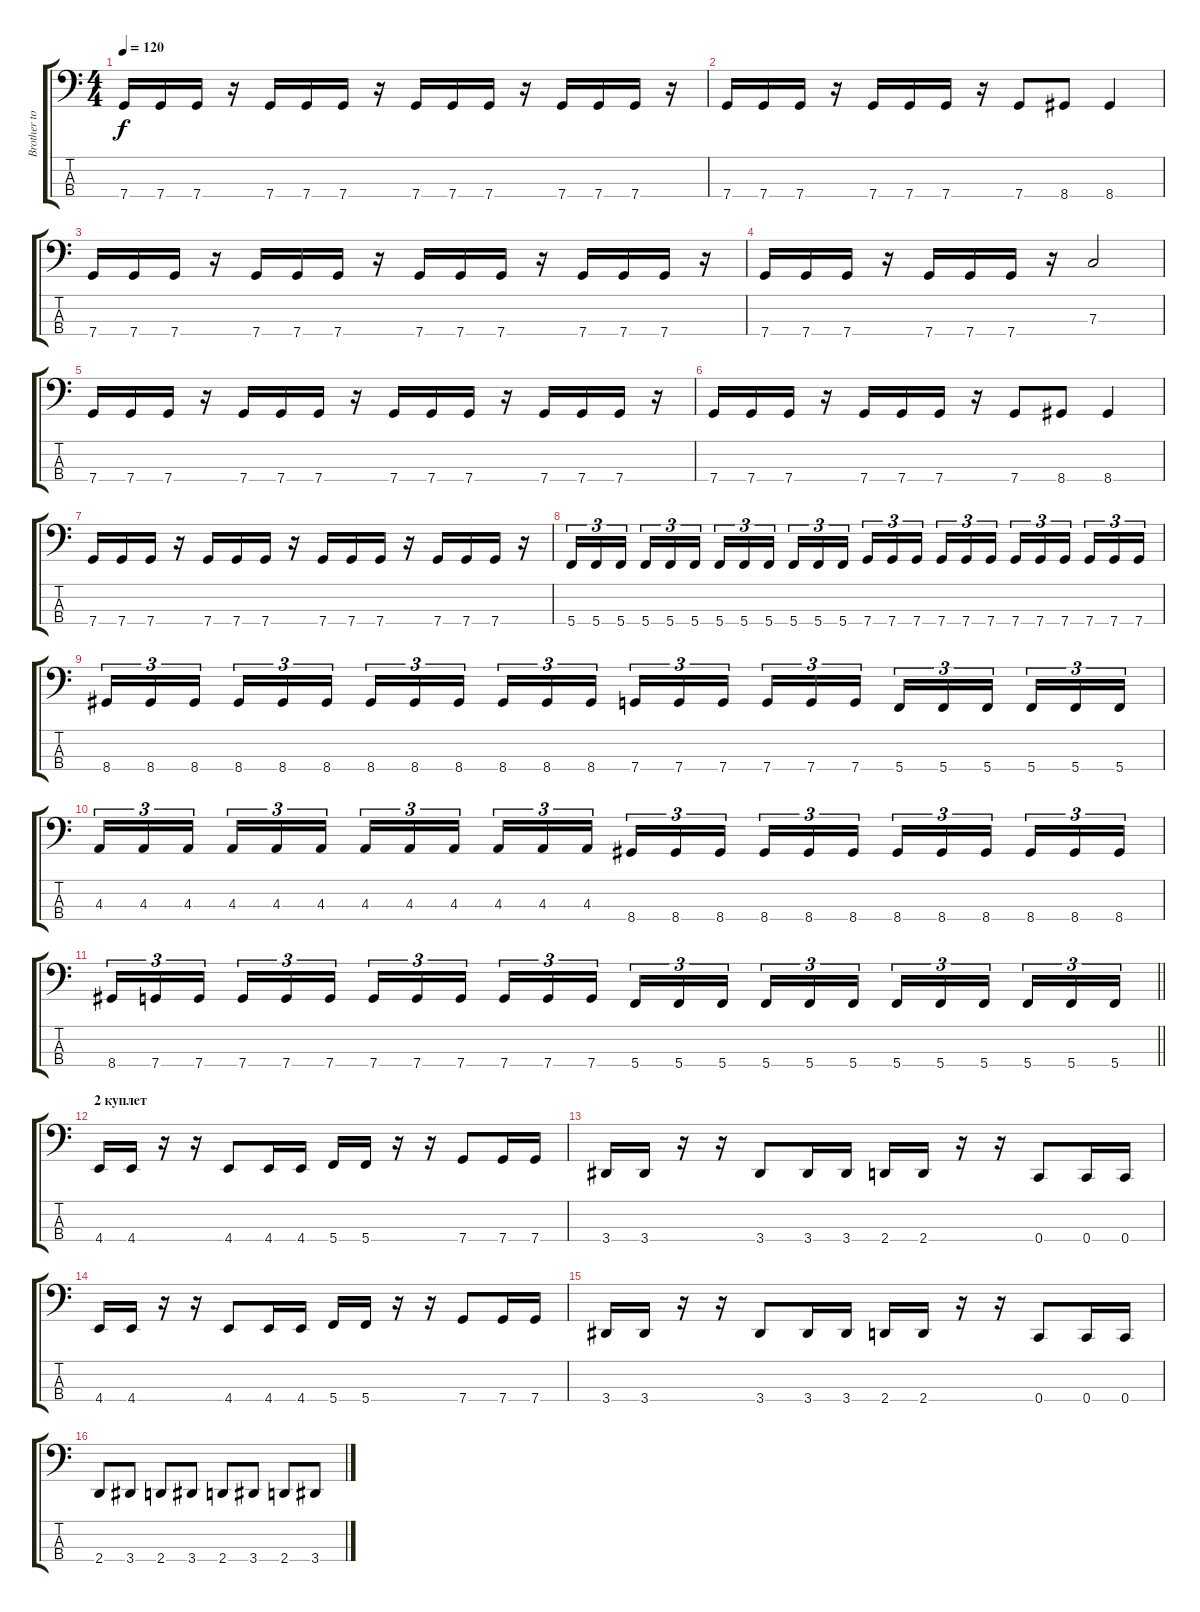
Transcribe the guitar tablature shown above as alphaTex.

\track ("Brother to Skvig" "Brother to") {instrument slapbass1}
\staff {score tabs}
\tuning (Eb2 Bb1 F1 C1) {hide}
\ts (4 4)
\tempo 120
\clef f4
\ks c
7.4.16{dy f} 7.4.16 7.4.16 r.16 7.4.16 7.4.16 7.4.16 r.16 7.4.16 7.4.16 7.4.16 r.16 7.4.16 7.4.16 7.4.16 r.16 |
7.4.16 7.4.16 7.4.16 r.16 7.4.16 7.4.16 7.4.16 r.16 7.4.8 8.4.8 8.4.4 |
7.4.16 7.4.16 7.4.16 r.16 7.4.16 7.4.16 7.4.16 r.16 7.4.16 7.4.16 7.4.16 r.16 7.4.16 7.4.16 7.4.16 r.16 |
7.4.16 7.4.16 7.4.16 r.16 7.4.16 7.4.16 7.4.16 r.16 7.3.2 |
7.4.16 7.4.16 7.4.16 r.16 7.4.16 7.4.16 7.4.16 r.16 7.4.16 7.4.16 7.4.16 r.16 7.4.16 7.4.16 7.4.16 r.16 |
7.4.16 7.4.16 7.4.16 r.16 7.4.16 7.4.16 7.4.16 r.16 7.4.8 8.4.8 8.4.4 |
7.4.16 7.4.16 7.4.16 r.16 7.4.16 7.4.16 7.4.16 r.16 7.4.16 7.4.16 7.4.16 r.16 7.4.16 7.4.16 7.4.16 r.16 |
5.4.16{tu (3 2)} 5.4.16{tu (3 2)} 5.4.16{tu (3 2) beam splitsecondary} 5.4.16{tu (3 2)} 5.4.16{tu (3 2)} 5.4.16{tu (3 2)} 5.4.16{tu (3 2)} 5.4.16{tu (3 2)} 5.4.16{tu (3 2) beam splitsecondary} 5.4.16{tu (3 2)} 5.4.16{tu (3 2)} 5.4.16{tu (3 2)} 7.4.16{tu (3 2)} 7.4.16{tu (3 2)} 7.4.16{tu (3 2) beam splitsecondary} 7.4.16{tu (3 2)} 7.4.16{tu (3 2)} 7.4.16{tu (3 2)} 7.4.16{tu (3 2)} 7.4.16{tu (3 2)} 7.4.16{tu (3 2) beam splitsecondary} 7.4.16{tu (3 2)} 7.4.16{tu (3 2)} 7.4.16{tu (3 2)} |
8.4.16{tu (3 2)} 8.4.16{tu (3 2)} 8.4.16{tu (3 2) beam splitsecondary} 8.4.16{tu (3 2)} 8.4.16{tu (3 2)} 8.4.16{tu (3 2)} 8.4.16{tu (3 2)} 8.4.16{tu (3 2)} 8.4.16{tu (3 2) beam splitsecondary} 8.4.16{tu (3 2)} 8.4.16{tu (3 2)} 8.4.16{tu (3 2)} 7.4.16{tu (3 2)} 7.4.16{tu (3 2)} 7.4.16{tu (3 2) beam splitsecondary} 7.4.16{tu (3 2)} 7.4.16{tu (3 2)} 7.4.16{tu (3 2)} 5.4.16{tu (3 2)} 5.4.16{tu (3 2)} 5.4.16{tu (3 2) beam splitsecondary} 5.4.16{tu (3 2)} 5.4.16{tu (3 2)} 5.4.16{tu (3 2)} |
4.3.16{tu (3 2)} 4.3.16{tu (3 2)} 4.3.16{tu (3 2) beam splitsecondary} 4.3.16{tu (3 2)} 4.3.16{tu (3 2)} 4.3.16{tu (3 2)} 4.3.16{tu (3 2)} 4.3.16{tu (3 2)} 4.3.16{tu (3 2) beam splitsecondary} 4.3.16{tu (3 2)} 4.3.16{tu (3 2)} 4.3.16{tu (3 2)} 8.4.16{tu (3 2)} 8.4.16{tu (3 2)} 8.4.16{tu (3 2) beam splitsecondary} 8.4.16{tu (3 2)} 8.4.16{tu (3 2)} 8.4.16{tu (3 2)} 8.4.16{tu (3 2)} 8.4.16{tu (3 2)} 8.4.16{tu (3 2) beam splitsecondary} 8.4.16{tu (3 2)} 8.4.16{tu (3 2)} 8.4.16{tu (3 2)} |
\barLineRight lightlight
8.4.16{tu (3 2)} 7.4.16{tu (3 2)} 7.4.16{tu (3 2) beam splitsecondary} 7.4.16{tu (3 2)} 7.4.16{tu (3 2)} 7.4.16{tu (3 2)} 7.4.16{tu (3 2)} 7.4.16{tu (3 2)} 7.4.16{tu (3 2) beam splitsecondary} 7.4.16{tu (3 2)} 7.4.16{tu (3 2)} 7.4.16{tu (3 2)} 5.4.16{tu (3 2)} 5.4.16{tu (3 2)} 5.4.16{tu (3 2) beam splitsecondary} 5.4.16{tu (3 2)} 5.4.16{tu (3 2)} 5.4.16{tu (3 2)} 5.4.16{tu (3 2)} 5.4.16{tu (3 2)} 5.4.16{tu (3 2) beam splitsecondary} 5.4.16{tu (3 2)} 5.4.16{tu (3 2)} 5.4.16{tu (3 2)} |
\section ("" "2 куплет")
4.4.16 4.4.16 r.16 r.16 4.4.8 4.4.16 4.4.16 5.4.16 5.4.16 r.16 r.16 7.4.8 7.4.16 7.4.16 |
3.4.16 3.4.16 r.16 r.16 3.4.8 3.4.16 3.4.16 2.4.16 2.4.16 r.16 r.16 0.4.8 0.4.16 0.4.16 |
4.4.16 4.4.16 r.16 r.16 4.4.8 4.4.16 4.4.16 5.4.16 5.4.16 r.16 r.16 7.4.8 7.4.16 7.4.16 |
3.4.16 3.4.16 r.16 r.16 3.4.8 3.4.16 3.4.16 2.4.16 2.4.16 r.16 r.16 0.4.8 0.4.16 0.4.16 |
2.4.8 3.4.8 2.4.8 3.4.8 2.4.8 3.4.8 2.4.8 3.4.8
